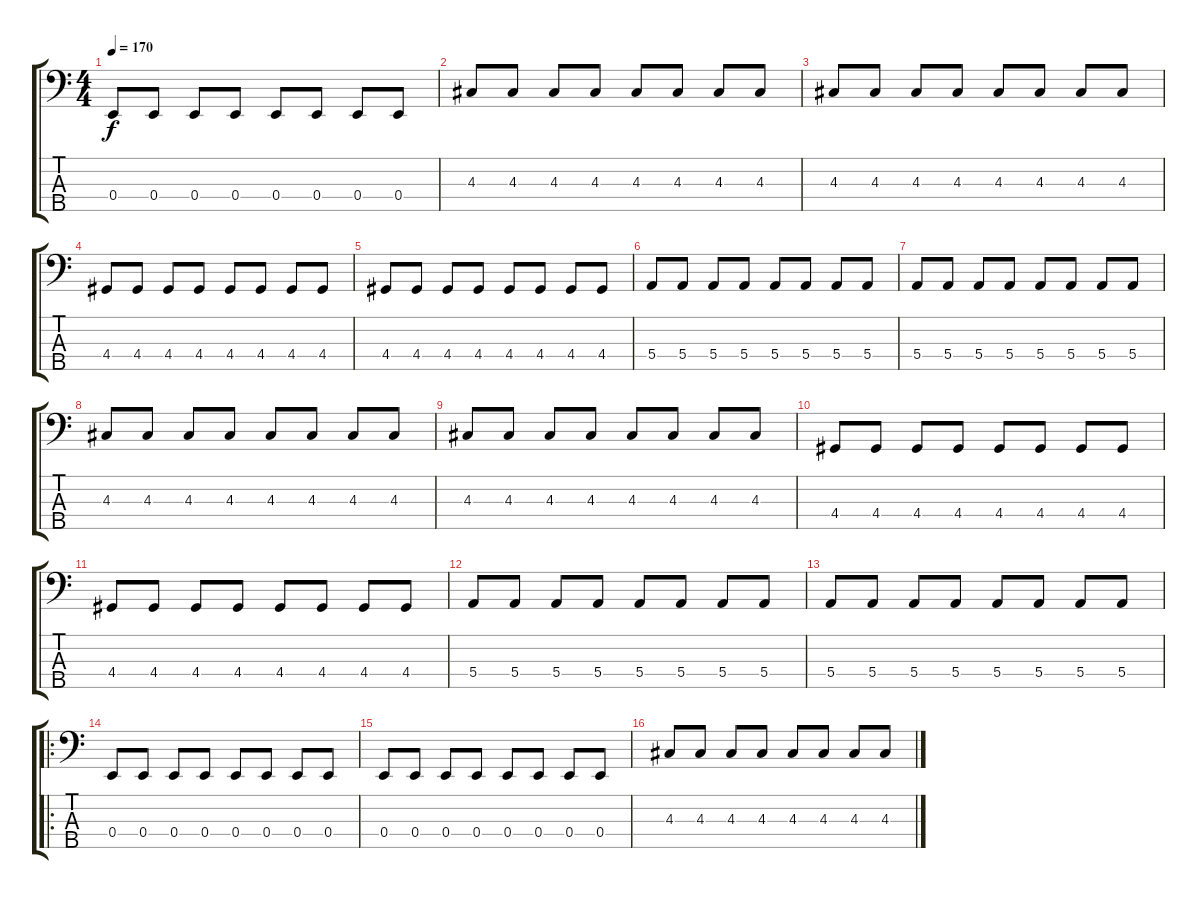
\track "" {instrument electricbassfinger}
\staff {score tabs}
\tuning (G2 D2 A1 E1 B0) {hide}
\ts (4 4)
\tempo 170
\clef f4
\ks c
0.4.8{dy f} 0.4.8 0.4.8 0.4.8 0.4.8 0.4.8 0.4.8 0.4.8 |
4.3.8 4.3.8 4.3.8 4.3.8 4.3.8 4.3.8 4.3.8 4.3.8 |
4.3.8 4.3.8 4.3.8 4.3.8 4.3.8 4.3.8 4.3.8 4.3.8 |
4.4.8 4.4.8 4.4.8 4.4.8 4.4.8 4.4.8 4.4.8 4.4.8 |
4.4.8 4.4.8 4.4.8 4.4.8 4.4.8 4.4.8 4.4.8 4.4.8 |
5.4.8 5.4.8 5.4.8 5.4.8 5.4.8 5.4.8 5.4.8 5.4.8 |
5.4.8 5.4.8 5.4.8 5.4.8 5.4.8 5.4.8 5.4.8 5.4.8 |
4.3.8 4.3.8 4.3.8 4.3.8 4.3.8 4.3.8 4.3.8 4.3.8 |
4.3.8 4.3.8 4.3.8 4.3.8 4.3.8 4.3.8 4.3.8 4.3.8 |
4.4.8 4.4.8 4.4.8 4.4.8 4.4.8 4.4.8 4.4.8 4.4.8 |
4.4.8 4.4.8 4.4.8 4.4.8 4.4.8 4.4.8 4.4.8 4.4.8 |
5.4.8 5.4.8 5.4.8 5.4.8 5.4.8 5.4.8 5.4.8 5.4.8 |
5.4.8 5.4.8 5.4.8 5.4.8 5.4.8 5.4.8 5.4.8 5.4.8 |
\ro
0.4.8 0.4.8 0.4.8 0.4.8 0.4.8 0.4.8 0.4.8 0.4.8 |
0.4.8 0.4.8 0.4.8 0.4.8 0.4.8 0.4.8 0.4.8 0.4.8 |
4.3.8 4.3.8 4.3.8 4.3.8 4.3.8 4.3.8 4.3.8 4.3.8
